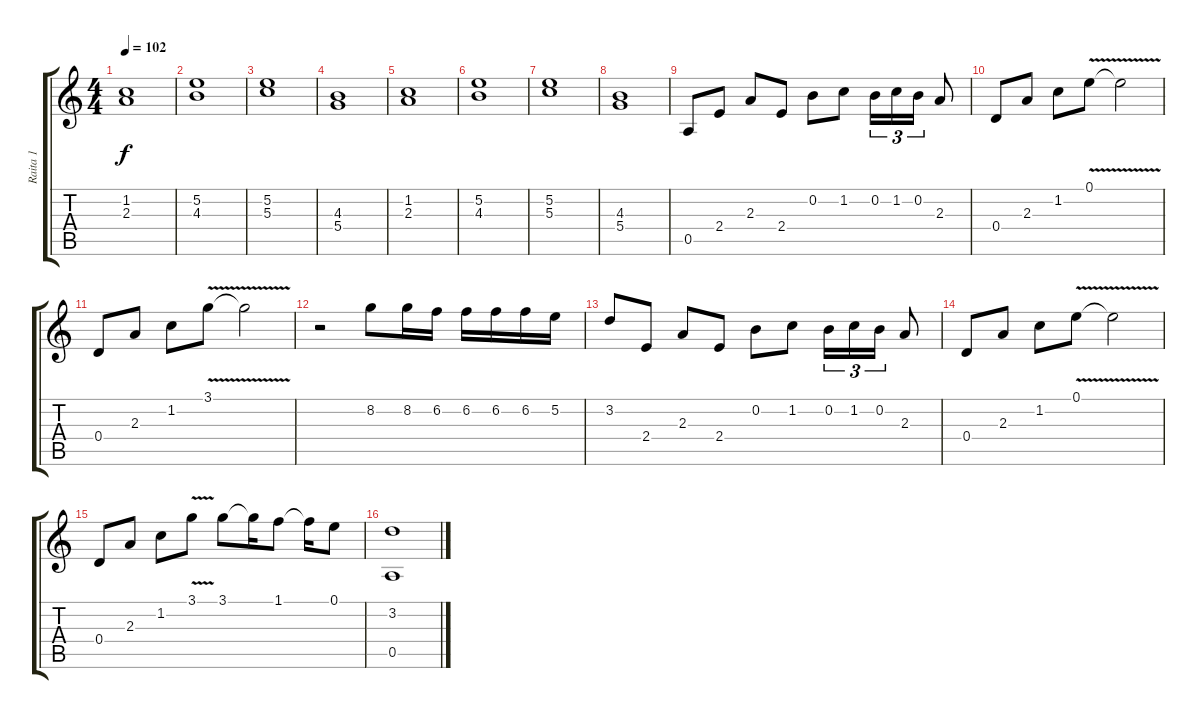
\track ("Raita 1" "Raita 1") {instrument distortionguitar}
\staff {score tabs}
\tuning (E4 B3 G3 D3 A2 E2) {hide}
\ts (4 4)
\tempo 102
\clef g2
\ks c
(1.2 2.3).1{dy f instrument distortionguitar} |
(5.2 4.3).1 |
(5.2 5.3).1 |
(4.3 5.4).1 |
(1.2 2.3).1 |
(5.2 4.3).1 |
(5.2 5.3).1 |
(4.3 5.4).1 |
0.5.8 2.4.8 2.3.8 2.4.8 0.2.8 1.2.8 0.2.16{tu (3 2)} 1.2.16{tu (3 2)} 0.2.16{tu (3 2)} 2.3.8 |
0.4.8 2.3.8 1.2.8 0.1{v}.8 0.1{t}.2 |
0.4.8 2.3.8 1.2.8 3.1{v}.8 3.1{t}.2 |
r.2 8.2.8 8.2.16 6.2.16 6.2.16 6.2.16 6.2.16 5.2.16 |
3.2.8 2.4.8 2.3.8 2.4.8 0.2.8 1.2.8 0.2.16{tu (3 2)} 1.2.16{tu (3 2)} 0.2.16{tu (3 2)} 2.3.8 |
0.4.8 2.3.8 1.2.8 0.1{v}.8 0.1{t}.2 |
0.4.8 2.3.8 1.2.8 3.1{v}.8 3.1.8 3.1{t}.16 1.1.8 1.1{t}.16 0.1.8 |
(3.2 0.5).1
